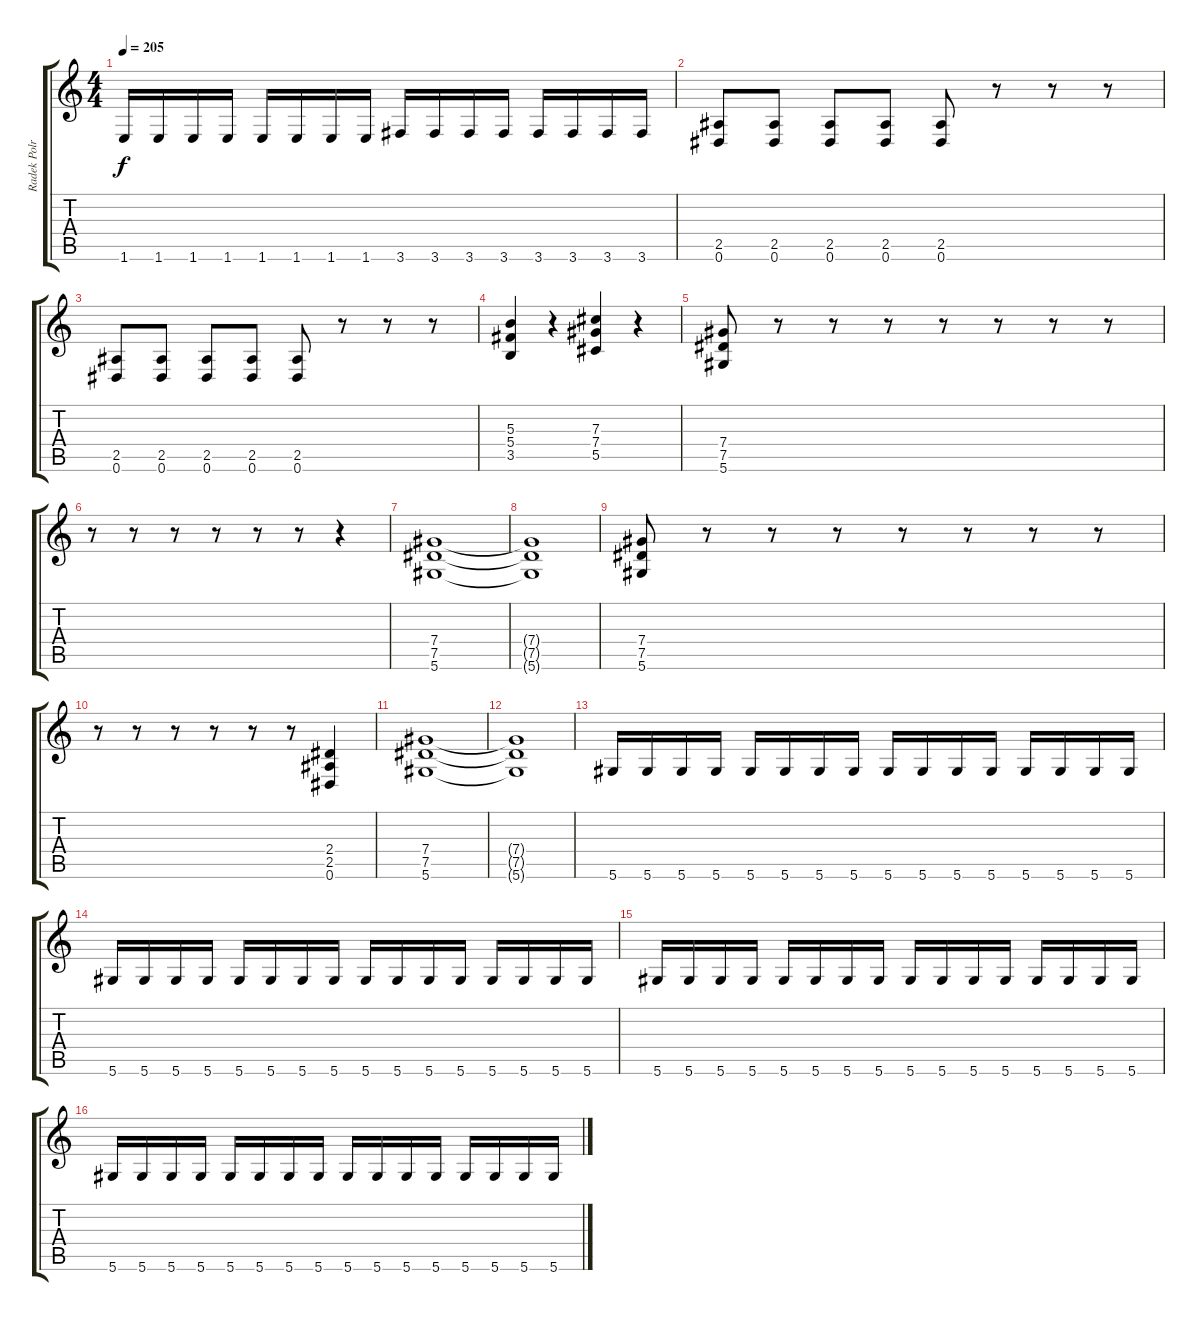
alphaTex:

\track ("Radek Polrolniczak" "Radek Polr") {instrument distortionguitar}
\staff {score tabs}
\tuning (Eb4 Bb3 Gb3 Db3 Ab2 Eb2) {hide}
\ts (4 4)
\tempo 205
\clef g2
\ks c
1.6.16{dy f} 1.6.16 1.6.16 1.6.16 1.6.16 1.6.16 1.6.16 1.6.16 3.6.16 3.6.16 3.6.16 3.6.16 3.6.16 3.6.16 3.6.16 3.6.16 |
(2.5 0.6).8 (2.5 0.6).8 (2.5 0.6).8 (2.5 0.6).8 (2.5 0.6).8 r.8 r.8 r.8 |
(2.5 0.6).8 (2.5 0.6).8 (2.5 0.6).8 (2.5 0.6).8 (2.5 0.6).8 r.8 r.8 r.8 |
(5.3 5.4 3.5).4 r.4 (7.3 7.4 5.5).4 r.4 |
(7.4 7.5 5.6).8 r.8 r.8 r.8 r.8 r.8 r.8 r.8 |
r.8 r.8 r.8 r.8 r.8 r.8 r.4 |
(7.4 7.5 5.6).1 |
(7.4{t} 7.5{t} 5.6{t}).1 |
(7.4 7.5 5.6).8 r.8 r.8 r.8 r.8 r.8 r.8 r.8 |
r.8 r.8 r.8 r.8 r.8 r.8 (2.4 2.5 0.6).4 |
(7.4 7.5 5.6).1 |
(7.4{t} 7.5{t} 5.6{t}).1 |
5.6.16 5.6.16 5.6.16 5.6.16 5.6.16 5.6.16 5.6.16 5.6.16 5.6.16 5.6.16 5.6.16 5.6.16 5.6.16 5.6.16 5.6.16 5.6.16 |
5.6.16 5.6.16 5.6.16 5.6.16 5.6.16 5.6.16 5.6.16 5.6.16 5.6.16 5.6.16 5.6.16 5.6.16 5.6.16 5.6.16 5.6.16 5.6.16 |
5.6.16 5.6.16 5.6.16 5.6.16 5.6.16 5.6.16 5.6.16 5.6.16 5.6.16 5.6.16 5.6.16 5.6.16 5.6.16 5.6.16 5.6.16 5.6.16 |
5.6.16 5.6.16 5.6.16 5.6.16 5.6.16 5.6.16 5.6.16 5.6.16 5.6.16 5.6.16 5.6.16 5.6.16 5.6.16 5.6.16 5.6.16 5.6.16
